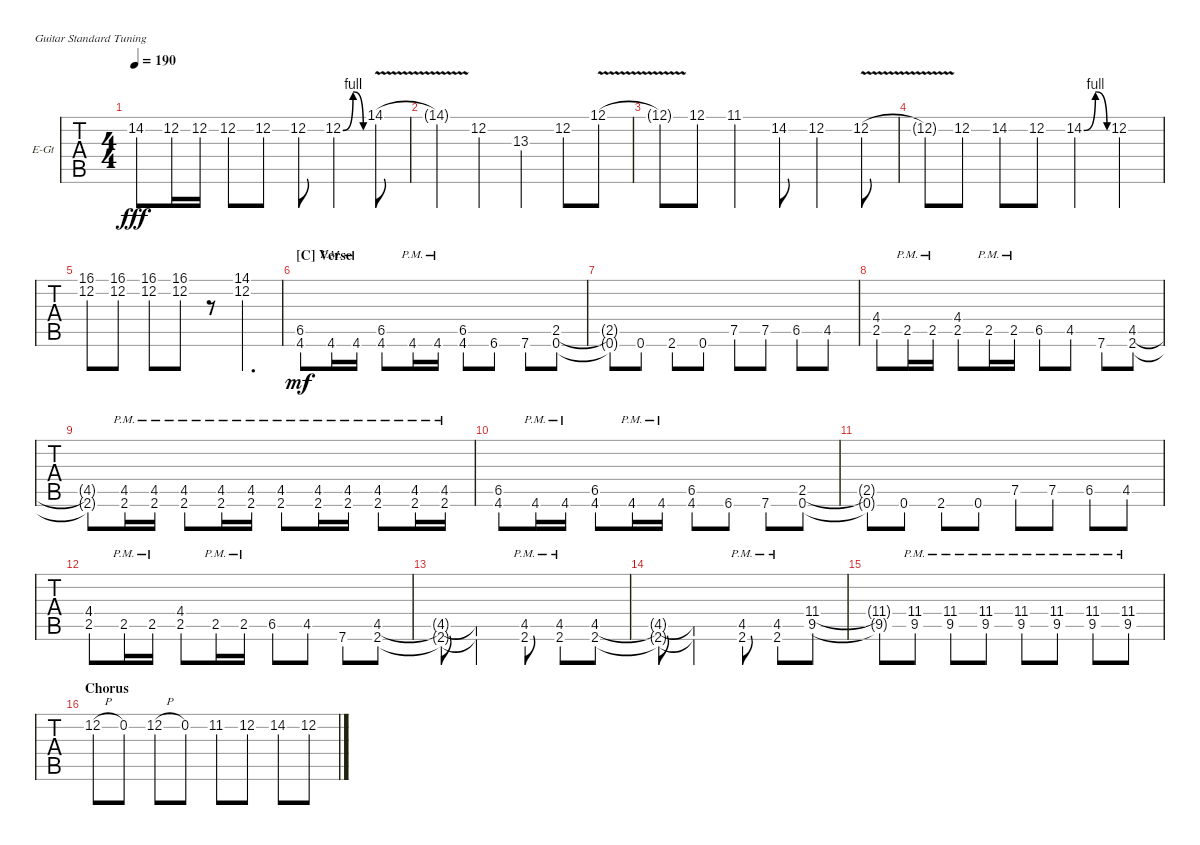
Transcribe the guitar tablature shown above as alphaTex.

\defaultSystemsLayout 4
\bracketExtendMode groupsimilarinstruments
\firstSystemTrackNameOrientation horizontal
\otherSystemsTrackNameOrientation horizontal
\track ("Matthew" "E-Gt") {instrument distortionguitar}
\staff {tabs}
\tuning (E4 B3 G3 D3 A2 E2)
\ts (4 4)
\tempo 190
\clef g2
\ks c
14.2{t}.8{dy fff} 12.2.16 12.2.16 12.2.8 12.2.8 12.2.8 12.2{be (bendrelease 0 0 10.2 4 20.4 4 30 0)}.4 14.1{v}.8 |
14.1{v t}.4 12.2.4 13.3.4 12.2.8 12.1{v}.8 |
12.1{v t}.8 12.1.8 11.1.4 14.2.8 12.2.4 12.2{v}.8 |
12.2{v t}.8 12.2.8 14.2.8 12.2.8 14.2{be (bendrelease 0 0 10.2 4 20.4 4 30 0)}.4 12.2.4 |
(16.1 12.2).8 (16.1 12.2).8 (16.1 12.2).8 (16.1 12.2).8 r.8 (12.2 14.1).4{d} |
\section ("C" "Verse")
(4.6 6.5).8{dy mf} 4.6{pm}.16 4.6{pm}.16 (4.6 6.5).8 4.6{pm}.16 4.6{pm}.16 (4.6 6.5).8 6.6.8 7.6.8 (0.6 2.5).8 |
(0.6{t} 2.5{t}).8 0.6.8 2.6.8 0.6.8 7.5.8 7.5.8 6.5.8 4.5.8 |
(2.5 4.4).8 2.5{pm}.16 2.5{pm}.16 (2.5 4.4).8 2.5{pm}.16 2.5{pm}.16 6.5.8 4.5.8 7.6.8 (2.6 4.5).8 |
(2.6{t} 4.5{t}).8 (2.6{pm} 4.5{pm}).16 (2.6{pm} 4.5{pm}).16 (2.6{pm} 4.5{pm}).8 (2.6{pm} 4.5{pm}).16 (2.6{pm} 4.5{pm}).16 (2.6{pm} 4.5{pm}).8 (2.6{pm} 4.5{pm}).16 (2.6{pm} 4.5{pm}).16 (2.6{pm} 4.5{pm}).8 (2.6{pm} 4.5{pm}).16 (4.5{pm} 2.6{pm}).16 |
(4.6 6.5).8 4.6{pm}.16 4.6{pm}.16 (4.6 6.5).8 4.6{pm}.16 4.6{pm}.16 (4.6 6.5).8 6.6.8 7.6.8 (0.6 2.5).8 |
(0.6{t} 2.5{t}).8 0.6.8 2.6.8 0.6.8 7.5.8 7.5.8 6.5.8 4.5.8 |
(2.5 4.4).8 2.5{pm}.16 2.5{pm}.16 (2.5 4.4).8 2.5{pm}.16 2.5{pm}.16 6.5.8 4.5.8 7.6.8 (2.6 4.5).8 |
(2.6{t} 4.5{t}).8 (2.6{t} 4.5{t}).2 (2.6{pm} 4.5{pm}).8 (2.6{pm} 4.5{pm}).8 (4.5 2.6).8 |
(2.6{t} 4.5{t}).8 (2.6{t} 4.5{t}).2 (2.6{pm} 4.5{pm}).8 (2.6{pm} 4.5{pm}).8 (9.5 11.4).8 |
(11.4{t} 9.5{t}).8 (9.5{pm} 11.4{pm}).8 (9.5{pm} 11.4{pm}).8 (9.5{pm} 11.4{pm}).8 (9.5{pm} 11.4{pm}).8 (9.5{pm} 11.4{pm}).8 (9.5{pm} 11.4{pm}).8 (9.5{pm} 11.4{pm}).8 |
\section ("" "Chorus")
12.2{h}.8 0.2.8 12.2{h}.8 0.2.8 11.2.8 12.2.8 14.2.8 12.2.8
